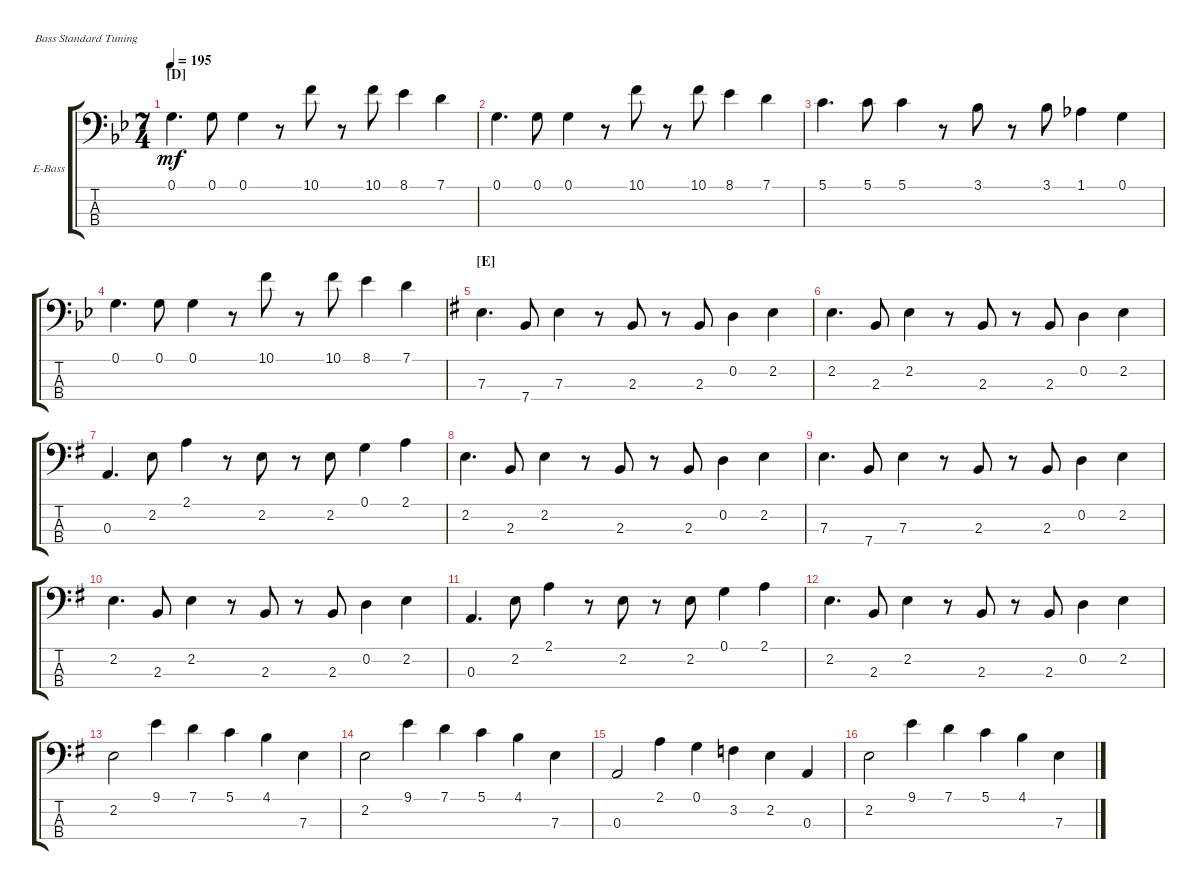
\defaultSystemsLayout 4
\bracketExtendMode groupsimilarinstruments
\firstSystemTrackNameOrientation horizontal
\otherSystemsTrackNameOrientation horizontal
\track ("Electric Bass" "E-Bass") {instrument electricbassfinger}
\staff {score tabs}
\tuning (G2 D2 A1 E1)
\ts (7 4)
\section ("D" "")
\tempo 195
\clef f4
\ks gminor
0.1.4{d dy mf} 0.1.8 0.1.4 r.8 10.1.8 r.8 10.1.8 8.1.4 7.1.4 |
0.1.4{d} 0.1.8 0.1.4 r.8 10.1.8 r.8 10.1.8 8.1.4 7.1.4 |
5.1.4{d} 5.1.8 5.1.4 r.8 3.1.8 r.8 3.1.8 1.1.4 0.1.4 |
0.1.4{d} 0.1.8 0.1.4 r.8 10.1.8 r.8 10.1.8 8.1.4 7.1.4 |
\section ("E" "")
\ks eminor
7.3.4{d} 7.4.8 7.3.4 r.8 2.3.8 r.8 2.3.8 0.2.4 2.2.4 |
2.2.4{d} 2.3.8 2.2.4 r.8 2.3.8 r.8 2.3.8 0.2.4 2.2.4 |
0.3.4{d} 2.2.8 2.1.4 r.8 2.2.8 r.8 2.2.8 0.1.4 2.1.4 |
2.2.4{d} 2.3.8 2.2.4 r.8 2.3.8 r.8 2.3.8 0.2.4 2.2.4 |
7.3.4{d} 7.4.8 7.3.4 r.8 2.3.8 r.8 2.3.8 0.2.4 2.2.4 |
2.2.4{d} 2.3.8 2.2.4 r.8 2.3.8 r.8 2.3.8 0.2.4 2.2.4 |
0.3.4{d} 2.2.8 2.1.4 r.8 2.2.8 r.8 2.2.8 0.1.4 2.1.4 |
2.2.4{d} 2.3.8 2.2.4 r.8 2.3.8 r.8 2.3.8 0.2.4 2.2.4 |
2.2.2 9.1.4 7.1.4 5.1.4 4.1.4 7.3.4 |
2.2.2 9.1.4 7.1.4 5.1.4 4.1.4 7.3.4 |
0.3.2 2.1.4 0.1.4 3.2.4 2.2.4 0.3.4 |
2.2.2 9.1.4 7.1.4 5.1.4 4.1.4 7.3.4
